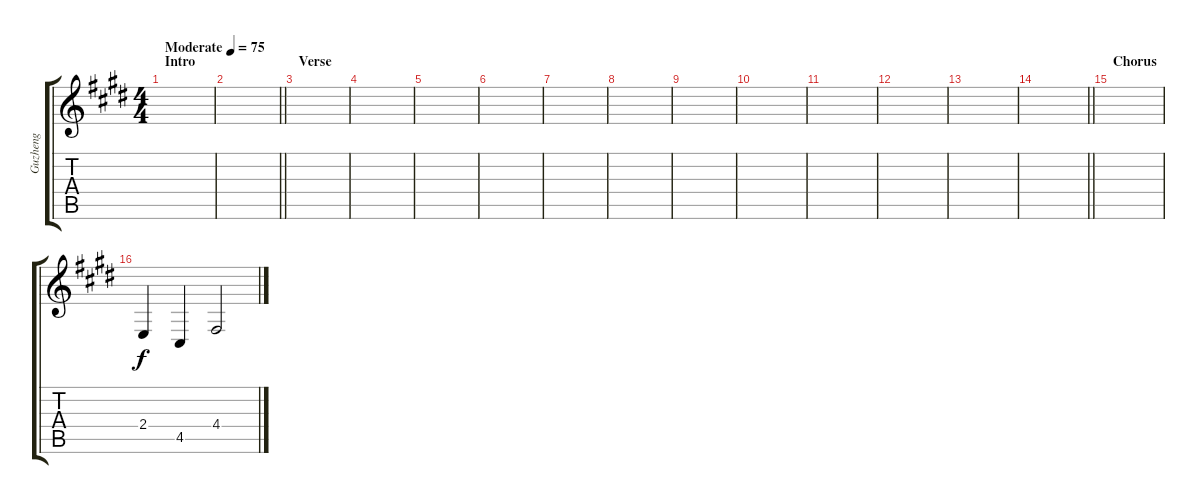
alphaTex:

\track ("Guzheng" "Guzheng") {instrument koto}
\staff {score tabs}
\tuning (E4 B3 G3 D3 A2 E2) {hide}
\ts (4 4)
\section ("" "Intro")
\tempo (75 "Moderate")
\clef g2
\ks e
|
\barLineRight lightlight
|
\section ("" "Verse")
|
|
|
|
|
|
|
|
|
|
|
\barLineRight lightlight
|
\section ("" "Chorus")
|
2.4.4 4.5.4 4.4.2
